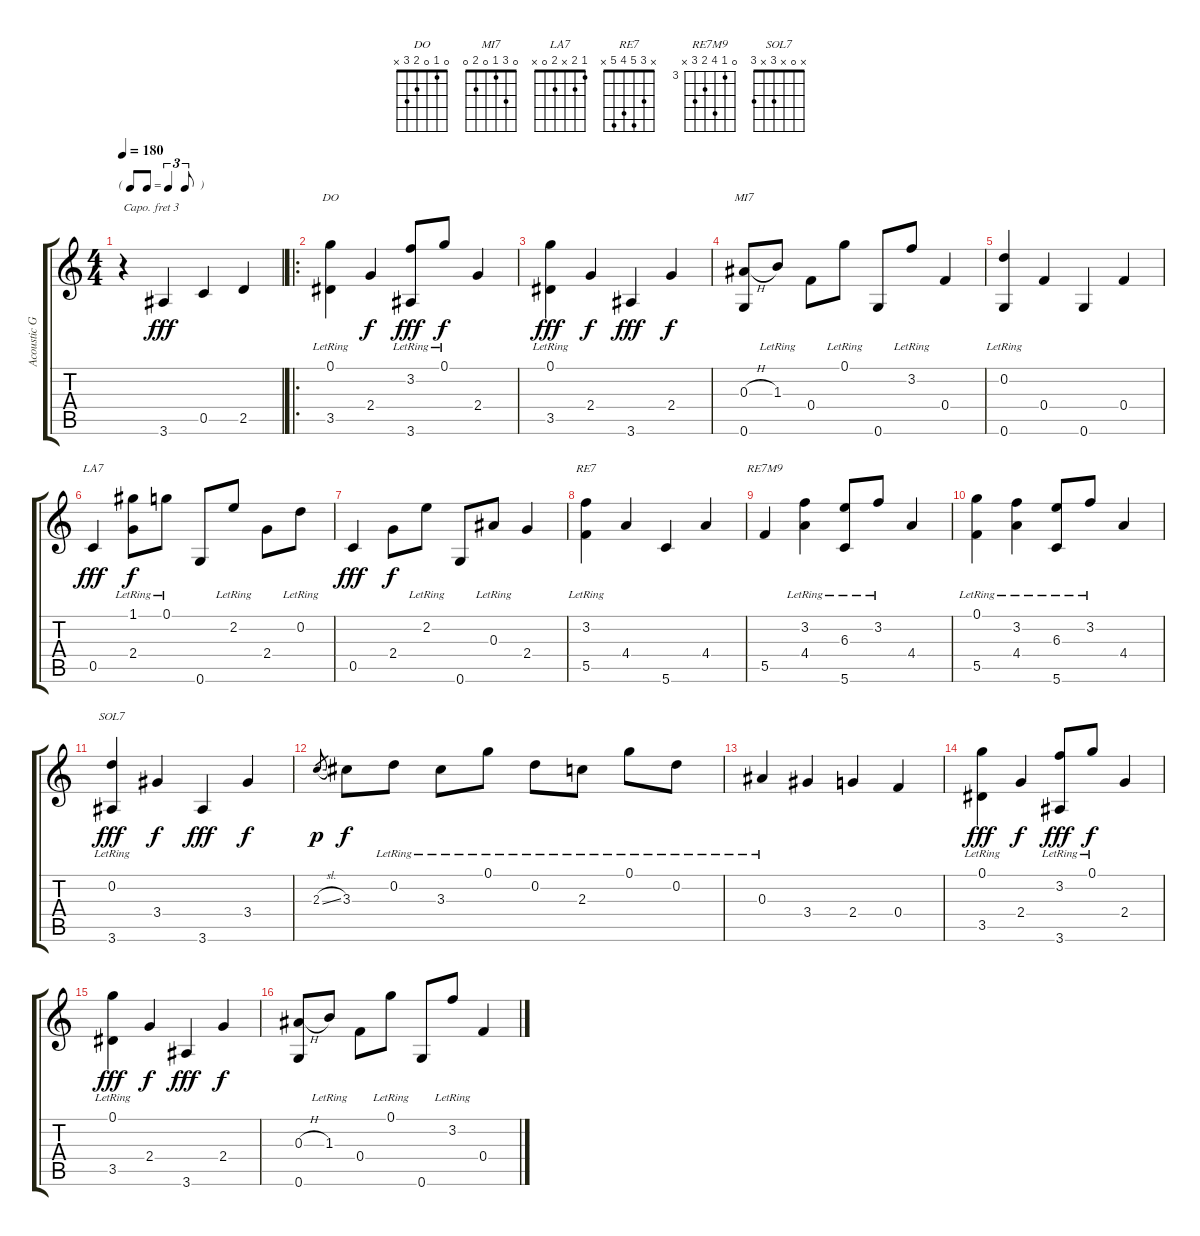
\track ("Acoustic Guitar" "Acoustic G") {instrument acousticguitarnylon}
\staff {score tabs}
\capo 3
\tuning (E4 B3 G3 D3 A2 E2) {hide}
\chord ("DO" 0 1 0 2 3 x)
\chord ("MI7" 0 3 1 0 2 0)
\chord ("LA7" 1 2 x 2 0 x)
\chord ("RE7" x 3 5 4 5 x)
\chord ("RE7M9" 0 3 6 4 5 x) {firstfret 3}
\chord ("SOL7" x 0 x 3 x 3)
\ts (4 4)
\tf triplet8th
\tempo 180
\clef g2
\ks c
r.4{dy fff instrument acousticguitarnylon} 3.6.4 0.5.4 2.5.4 |
\ro
(0.1{lr} 3.5).4{ch "DO"} 2.4.4{dy f} (3.2{lr} 3.6).8{dy fff} 0.1{lr}.8{dy f} 2.4.4 |
(0.1{lr} 3.5).4{dy fff} 2.4.4{dy f} 3.6.4{dy fff} 2.4.4{dy f} |
(0.3{h} 0.6).8{ch "MI7"} 1.3{lr}.8 0.4.8 0.1{lr}.8 0.6.8 3.2{lr}.8 0.4.4 |
(0.2{lr} 0.6).4 0.4.4 0.6.4 0.4.4 |
0.5.4{ch "LA7" dy fff} (1.1{lr} 2.4).8{dy f} 0.1{lr}.8 0.6.8 2.2{lr}.8 2.4.8 0.2{lr}.8 |
0.5.4{dy fff} 2.4.8{dy f} 2.2{lr}.8 0.6.8 0.3{lr}.8 2.4.4 |
(3.2{lr} 5.5).4{ch "RE7"} 4.4.4 5.6.4 4.4.4 |
5.5.4{ch "RE7M9"} (3.2{lr} 4.4).4 (6.3{lr} 5.6).8 3.2{lr}.8 4.4.4 |
(0.1{lr} 5.5).4 (3.2{lr} 4.4).4 (6.3{lr} 5.6).8 3.2{lr}.8 4.4.4 |
(0.2{lr} 3.6).4{ch "SOL7" dy fff} 3.4.4{dy f} 3.6.4{dy fff} 3.4.4{dy f} |
2.3{sl}.8{gr dy p} 3.3.8{dy f} 0.2{lr}.8 3.3{lr}.8 0.1{lr}.8 0.2{lr}.8 2.3{lr}.8 0.1{lr}.8 0.2{lr}.8 |
0.3{lr}.4 3.4.4 2.4.4 0.4.4 |
(0.1{lr} 3.5).4{dy fff} 2.4.4{dy f} (3.2{lr} 3.6).8{dy fff} 0.1{lr}.8{dy f} 2.4.4 |
(0.1{lr} 3.5).4{dy fff} 2.4.4{dy f} 3.6.4{dy fff} 2.4.4{dy f} |
(0.3{h} 0.6).8 1.3{lr}.8 0.4.8 0.1{lr}.8 0.6.8 3.2{lr}.8 0.4.4
